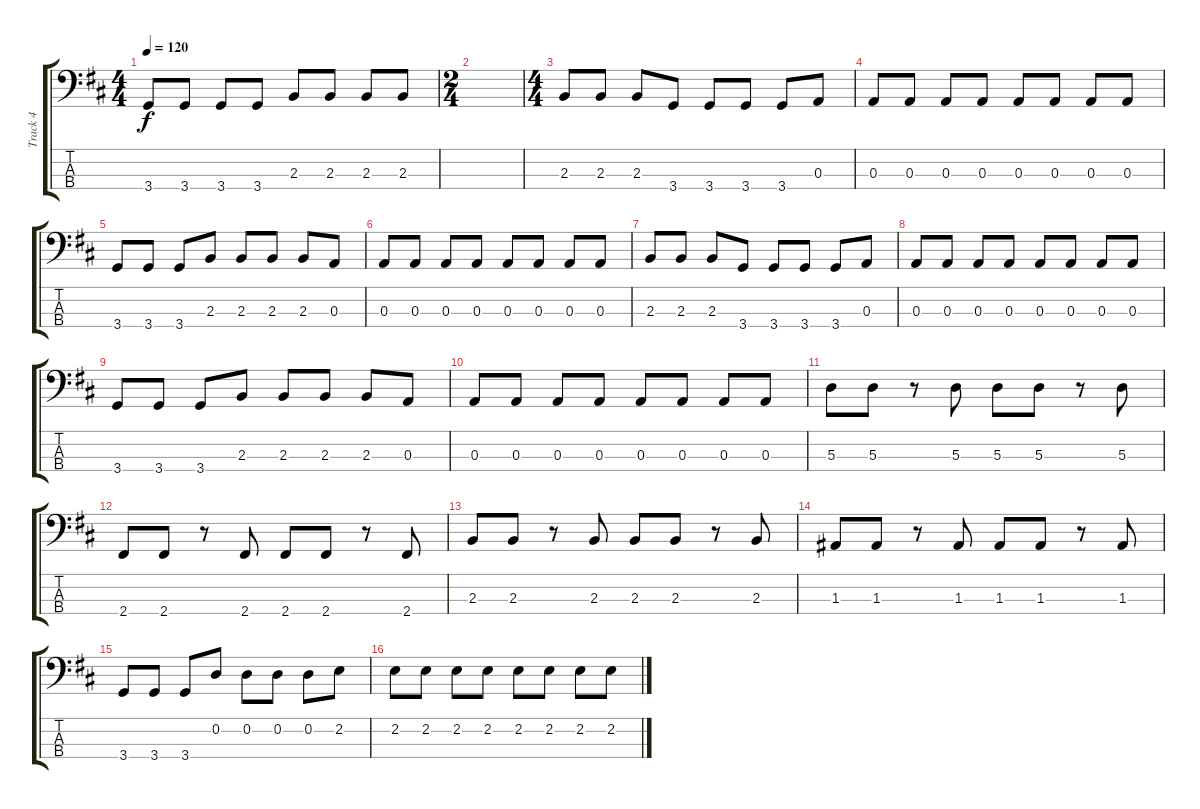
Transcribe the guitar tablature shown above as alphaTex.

\track ("Track 4" "Track 4") {instrument electricbassfinger}
\staff {score tabs}
\tuning (G2 D2 A1 E1) {hide}
\ts (4 4)
\tempo 120
\clef f4
\ks d
3.4.8{dy f} 3.4.8 3.4.8 3.4.8 2.3.8 2.3.8 2.3.8 2.3.8 |
\ts (2 4)
|
\ts (4 4)
2.3.8 2.3.8 2.3.8 3.4.8 3.4.8 3.4.8 3.4.8 0.3.8 |
0.3.8 0.3.8 0.3.8 0.3.8 0.3.8 0.3.8 0.3.8 0.3.8 |
3.4.8 3.4.8 3.4.8 2.3.8 2.3.8 2.3.8 2.3.8 0.3.8 |
0.3.8 0.3.8 0.3.8 0.3.8 0.3.8 0.3.8 0.3.8 0.3.8 |
2.3.8 2.3.8 2.3.8 3.4.8 3.4.8 3.4.8 3.4.8 0.3.8 |
0.3.8 0.3.8 0.3.8 0.3.8 0.3.8 0.3.8 0.3.8 0.3.8 |
3.4.8 3.4.8 3.4.8 2.3.8 2.3.8 2.3.8 2.3.8 0.3.8 |
0.3.8 0.3.8 0.3.8 0.3.8 0.3.8 0.3.8 0.3.8 0.3.8 |
5.3.8 5.3.8 r.8 5.3.8 5.3.8 5.3.8 r.8 5.3.8 |
2.4.8 2.4.8 r.8 2.4.8 2.4.8 2.4.8 r.8 2.4.8 |
2.3.8 2.3.8 r.8 2.3.8 2.3.8 2.3.8 r.8 2.3.8 |
1.3.8 1.3.8 r.8 1.3.8 1.3.8 1.3.8 r.8 1.3.8 |
3.4.8 3.4.8 3.4.8 0.2.8 0.2.8 0.2.8 0.2.8 2.2.8 |
2.2.8 2.2.8 2.2.8 2.2.8 2.2.8 2.2.8 2.2.8 2.2.8
